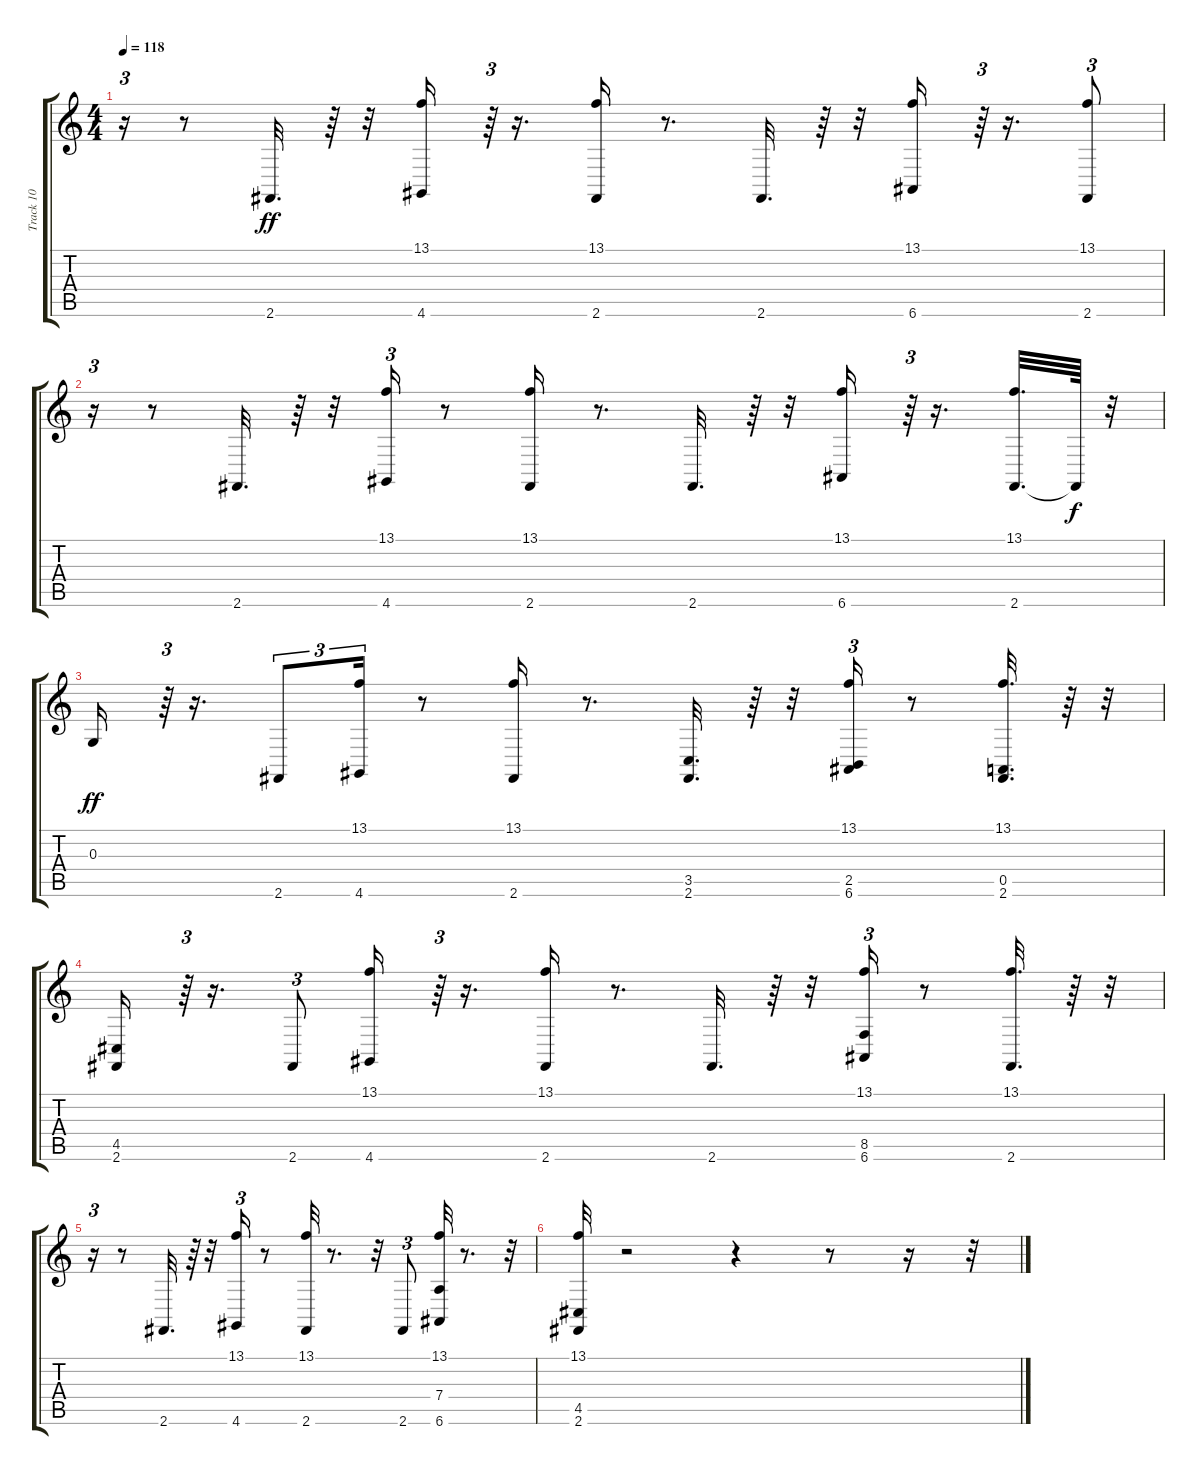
\track ("Track 10" "Track 10") {instrument brightacousticpiano}
\staff {score tabs}
\tuning (E4 B3 G3 D3 A2 E2) {hide}
\ts (4 4)
\tempo 118
\clef g2
\ks c
r.16{tu (3 2) dy ff} r.8 2.6.32{d} r.64 r.32 (13.1 4.6).16 r.64{tu (3 2)} r.16{d} (13.1 2.6).16 r.8{d} 2.6.32{d} r.64 r.32 (13.1 6.6).16 r.64{tu (3 2)} r.16{d} (13.1 2.6).8{tu (3 2)} |
r.16{tu (3 2)} r.8 2.6.32{d} r.64 r.32 (13.1 4.6).16{tu (3 2)} r.8 (13.1 2.6).16 r.8{d} 2.6.32{d} r.64 r.32 (13.1 6.6).16 r.64{tu (3 2)} r.16{d} (13.1 2.6).32{d} 2.6{t}.64{dy f} r.32 |
0.3.16{dy ff} r.64{tu (3 2)} r.16{d} 2.6.8{tu (3 2)} (13.1 4.6).16{tu (3 2)} r.8 (13.1 2.6).16 r.8{d} (3.5 2.6).32{d} r.64 r.32 (13.1 2.5 6.6).16{tu (3 2)} r.8 (13.1 0.5 2.6).32{d} r.64 r.32 |
(4.5 2.6).16{volume 15} r.64{tu (3 2)} r.16{d} 2.6.8{tu (3 2)} (13.1 4.6).16 r.64{tu (3 2)} r.16{d} (13.1 2.6).16 r.8{d} 2.6.32{d} r.64 r.32 (13.1 8.5 6.6).16{tu (3 2)} r.8 (13.1 2.6).32{d} r.64 r.32 |
r.16{tu (3 2)} r.8 2.6.32{d} r.64 r.32 (13.1 4.6).16{tu (3 2)} r.8 (13.1 2.6).32 r.8{d} r.32 2.6.8{tu (3 2)} (13.1 7.4 6.6).32 r.8{d} r.32 |
(13.1 4.5 2.6).32 r.2 r.4 r.8 r.16 r.32
